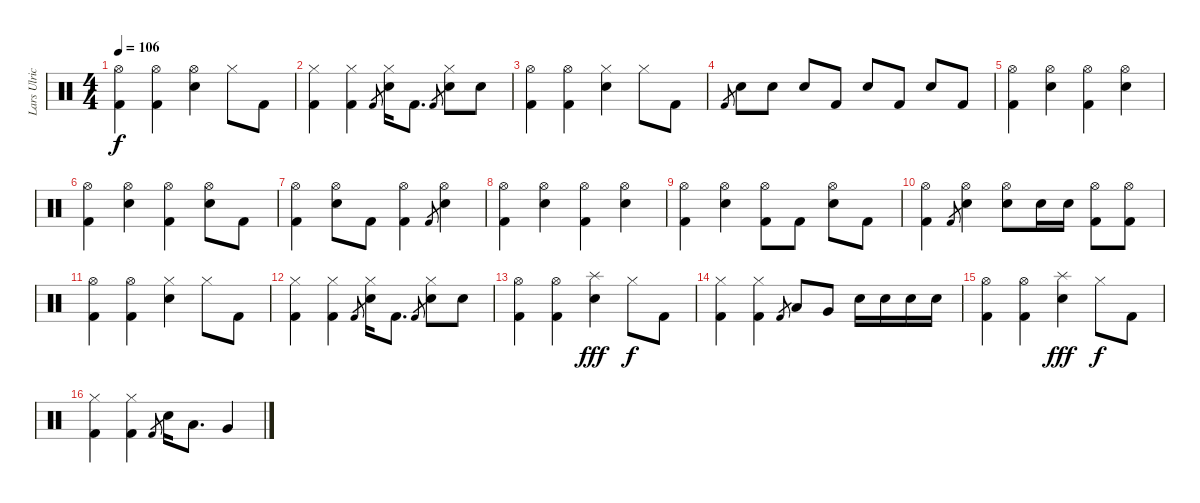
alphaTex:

\track ("Lars Ulrich" "Lars Ulric") {instrument percussion}
\staff {score}
\articulation defaults
\ts (4 4)
\tempo 106
\clef neutral
\ks c
("Hi-Hat (open)" "Kick (hit) 2").4{dy f} ("Hi-Hat (open)" "Kick (hit) 2").4 ("Hi-Hat (open)" "Electric Snare (hit)").4 "Hi-Hat (closed)".8 "Kick (hit) 2".8 |
("Hi-Hat (closed)" "Kick (hit) 2").4 ("Hi-Hat (closed)" "Kick (hit) 2").4 "Kick (hit) 2".8{gr} ("Hi-Hat (closed)" "Electric Snare (hit)").16 "Kick (hit) 2".8{d} "Kick (hit) 2".8{gr} ("Hi-Hat (closed)" "Electric Snare (hit)").8 "Electric Snare (hit)".8 |
("Hi-Hat (open)" "Kick (hit) 2").4 ("Hi-Hat (open)" "Kick (hit) 2").4 ("Hi-Hat (closed)" "Electric Snare (hit)").4 "Hi-Hat (closed)".8 "Kick (hit) 2".8 |
"Kick (hit) 2".8{gr} "Electric Snare (hit)".8 "Electric Snare (hit)".8 "Electric Snare (hit)".8 "Kick (hit) 2".8 "Electric Snare (hit)".8 "Kick (hit) 2".8 "Electric Snare (hit)".8 "Kick (hit) 2".8 |
("Hi-Hat (open)" "Kick (hit) 2").4 ("Hi-Hat (open)" "Electric Snare (hit)").4 ("Hi-Hat (open)" "Kick (hit) 2").4 ("Hi-Hat (open)" "Electric Snare (hit)").4 |
("Hi-Hat (open)" "Kick (hit) 2").4 ("Hi-Hat (open)" "Electric Snare (hit)").4 ("Hi-Hat (open)" "Kick (hit) 2").4 ("Hi-Hat (open)" "Electric Snare (hit)").8 "Kick (hit) 2".8 |
("Hi-Hat (open)" "Kick (hit) 2").4 ("Hi-Hat (open)" "Electric Snare (hit)").8 "Kick (hit) 2".8 ("Hi-Hat (open)" "Kick (hit) 2").4 "Kick (hit) 2".8{gr} ("Hi-Hat (open)" "Electric Snare (hit)").4 |
("Hi-Hat (open)" "Kick (hit) 2").4 ("Hi-Hat (open)" "Electric Snare (hit)").4 ("Hi-Hat (open)" "Kick (hit) 2").4 ("Hi-Hat (open)" "Electric Snare (hit)").4 |
("Hi-Hat (open)" "Kick (hit) 2").4 ("Hi-Hat (open)" "Electric Snare (hit)").4 ("Hi-Hat (open)" "Kick (hit) 2").8 "Kick (hit) 2".8 ("Hi-Hat (open)" "Electric Snare (hit)").8 "Kick (hit) 2".8 |
("Hi-Hat (open)" "Kick (hit) 2").4 "Kick (hit) 2".8{gr} ("Hi-Hat (open)" "Electric Snare (hit)").4 ("Hi-Hat (open)" "Electric Snare (hit)").8 "Electric Snare (hit)".16 "Electric Snare (hit)".16 ("Hi-Hat (open)" "Kick (hit) 2").8 ("Hi-Hat (open)" "Kick (hit) 2").8 |
("Hi-Hat (open)" "Kick (hit) 2").4 ("Hi-Hat (open)" "Kick (hit) 2").4 ("Hi-Hat (closed)" "Electric Snare (hit)").4 "Hi-Hat (closed)".8 "Kick (hit) 2".8 |
("Hi-Hat (closed)" "Kick (hit) 2").4 ("Hi-Hat (closed)" "Kick (hit) 2").4 "Kick (hit) 2".8{gr} ("Hi-Hat (closed)" "Electric Snare (hit)").16 "Kick (hit) 2".8{d} "Kick (hit) 2".8{gr} ("Hi-Hat (closed)" "Electric Snare (hit)").8 "Electric Snare (hit)".8 |
("Hi-Hat (open)" "Kick (hit) 2").4 ("Hi-Hat (open)" "Kick (hit) 2").4 ("Splash (hit)" "Electric Snare (hit)").4{dy fff} "Hi-Hat (closed)".8{dy f} "Kick (hit) 2".8 |
("Hi-Hat (closed)" "Kick (hit) 2").4 ("Hi-Hat (closed)" "Kick (hit) 2").4 "Kick (hit) 2".8{gr} "Low Tom (hit)".8 "Very Low Tom (hit)".8 "Electric Snare (hit)".16 "Electric Snare (hit)".16 "Electric Snare (hit)".16 "Electric Snare (hit)".16 |
("Hi-Hat (open)" "Kick (hit) 2").4 ("Hi-Hat (open)" "Kick (hit) 2").4 ("Splash (hit)" "Electric Snare (hit)").4{dy fff} "Hi-Hat (closed)".8{dy f} "Kick (hit) 2".8 |
("Hi-Hat (closed)" "Kick (hit) 2").4 ("Hi-Hat (closed)" "Kick (hit) 2").4 "Kick (hit) 2".8{gr} "Electric Snare (hit)".16 "Low Tom (hit)".8{d} "Very Low Tom (hit)".4
